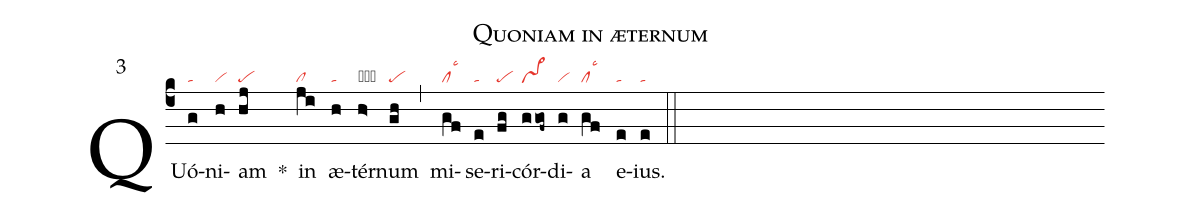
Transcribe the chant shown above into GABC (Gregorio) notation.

name: Quoniam in æternum;
mode: 3;
nabc-lines: 1;
%%
(c4)
QUó(g|ta)ni(h|vi)am(hj|pe) *()
in(ji|cl) æ(h|ta)tér(h>|bi>)num(gh|pe) (,)
mi(gf|cllsc3)se(e|ta)ri(fg|pe)cór(ggof~|vs>)di(g|vi)a(gf|cllsc3) e(e|ta)ius.(e|ta) (::)
